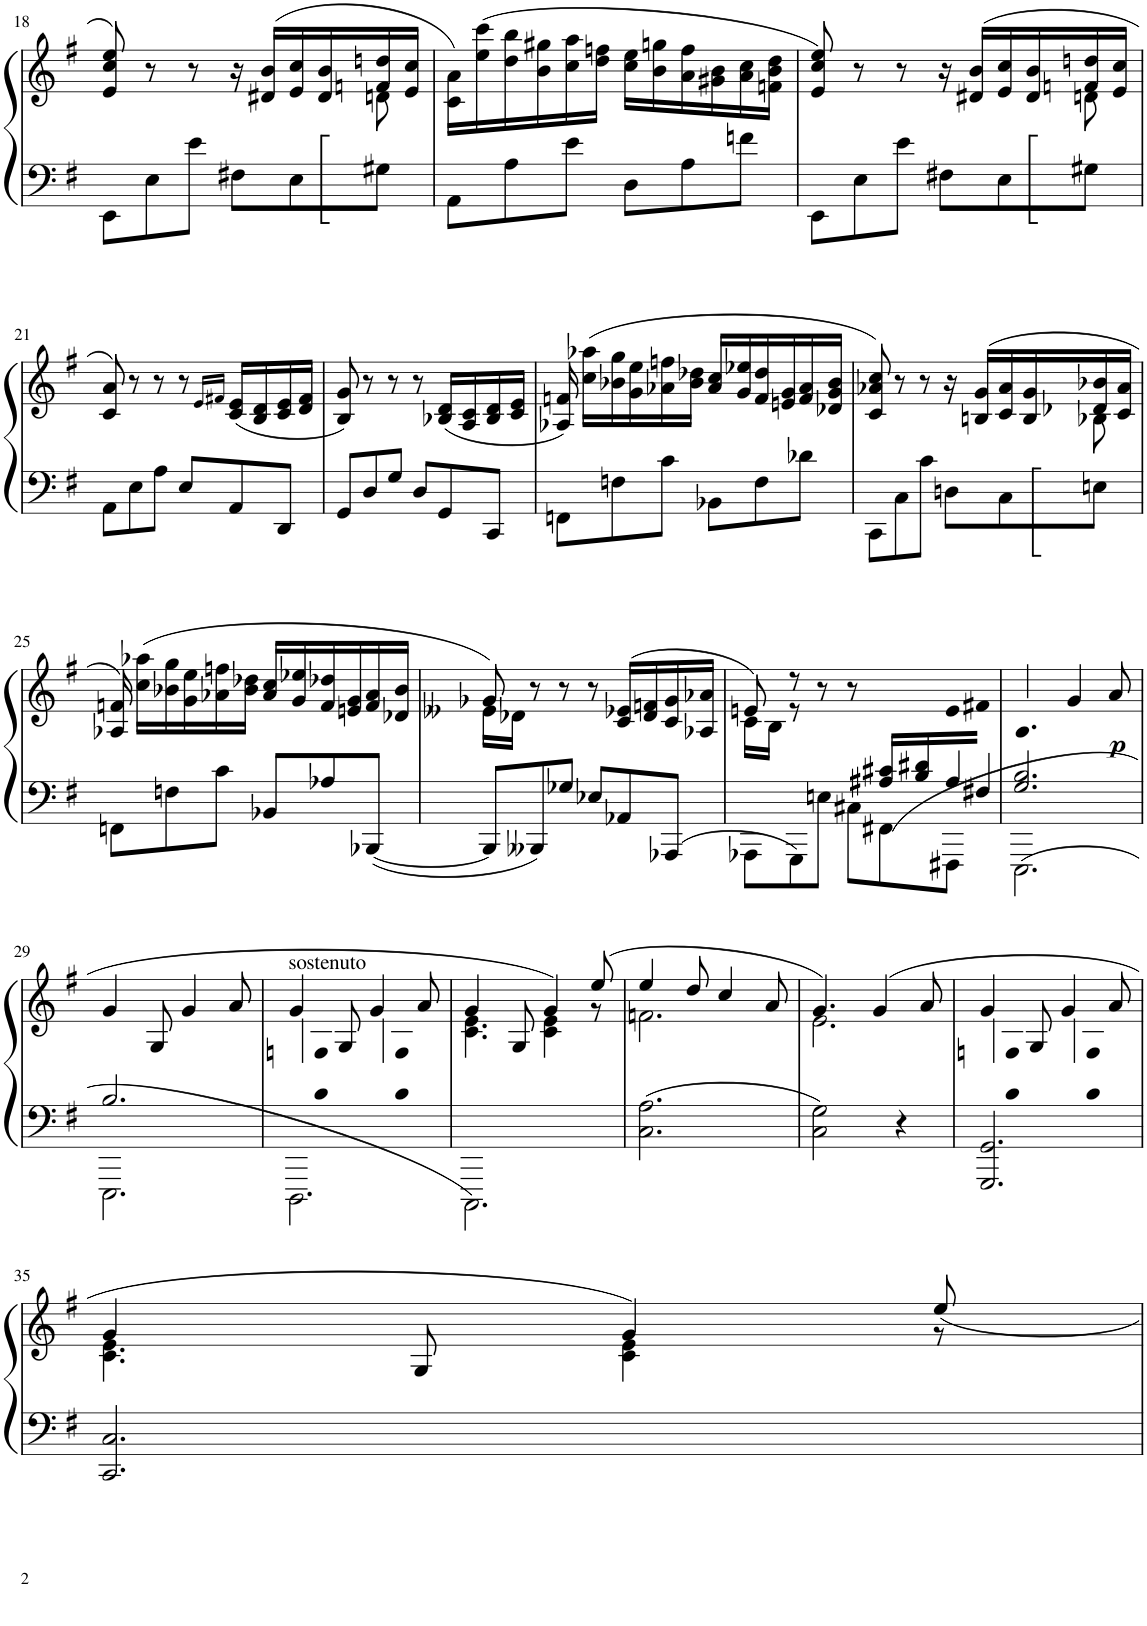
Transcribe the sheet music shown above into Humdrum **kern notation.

**kern	**kern	**dynam
*part1	*part1	*part1
*staff2	*staff1	*staff1/2
*I"Piano	*	*
*I'Pno	*	*
!!LO:PB:g=z
*clefF4	*clefG2	*
*k[f#]	*k[f#]	*
*M6/8	*M6/8	*
=18	=18	=18
*	*^	*
8EE\L	8e/ 8cc/ 8ee/	8ryy	.
*	*v	*v	*
8E\	8r	.
8e\J	8r	.
8F#X\L	16r	.
.	(16d#X/ 16b/LL	.
8E\	16e/ 16cc/	.
.	16d#/ 16b/	.
*	*^	*
8G#X\J	16fn/ 16ddn/	8dn\	.
.	16e/ 16cc/JJ	.	.
*	*v	*v	*
=19	=19	=19
8AA\L	16c\ 16a\LL)	.
.	(16ee\ 16ccc\	.
8A\	16dd\ 16bb\	.
.	16b\ 16gg#X\	.
8e\J	16cc\ 16aa\	.
.	16dd\ 16ffn\JJ	.
8D\L	16cc\ 16ee\LL	.
.	16b\ 16ggn\	.
8A\	16a\ 16ff\	.
.	16g#X\ 16b\	.
8fn\J	16a\ 16cc\	.
.	16fn\ 16b\ 16dd\JJ	.
=20	=20	=20
*	*^	*
8EE\L	8e/ 8cc/ 8ee/)	8ryy	.
*	*v	*v	*
8E\	8r	.
8e\J	8r	.
8F#X\L	16r	.
.	(16d#X/ 16b/LL	.
8E\	16e/ 16cc/	.
.	16d#/ 16b/	.
*	*^	*
8G#X\J	16fn/ 16ddn/	8dn\	.
.	16e/ 16cc/JJ	.	.
*	*v	*v	*
!!LO:LB:g=z
=21	=21	=21
8AA\L	8c/ 8a/)	.
8E\	8r	.
8A\J	8r	.
8E/L	8r	.
.	16qe/LL	.
.	16qf#X/JJ	.
8AA/	(16c/ 16e/LL	.
.	16B/ 16d/	.
8DD/J	16c/ 16e/	.
.	16d/ 16f#/JJ	.
=22	=22	=22
8GG/L	8B/ 8g/)	.
8D/	8r	.
8G/J	8r	.
8D/L	8r	.
8GG/	(16B-X/ 16d/LL	.
.	16A/ 16c/	.
8CC/J	16B-/ 16d/	.
.	16c/ 16e/JJ	.
=23	=23	=23
8FFn\L	16A-X/ 16fn/)	.
.	(16cc\ 16aa-X\LL	.
8Fn\	16b-X\ 16gg\	.
.	16g\ 16ee\	.
8c\J	16a-X\ 16ffn\	.
.	16b-\ 16dd-X\JJ	.
8BB-X\L	16a-/ 16cc/LL	.
.	16g/ 16ee-X/	.
8F\	16f/ 16dd-/	.
.	16en/ 16g/	.
8d-X\J	16f/ 16a-/	.
.	16d-X/ 16g/ 16b-/JJ	.
=24	=24	=24
*	*^	*
8CC\L	8c/ 8a-X/ 8cc/)	8ryy	.
*	*v	*v	*
8C\	8r	.
8c\J	8r	.
8Dn\L	16r	.
.	(16Bn/ 16g/LL	.
8C\	16c/ 16a-/	.
.	16B/ 16g/	.
*	*^	*
8En\J	16d-X/ 16b-X/	8B-X\	.
.	16c/ 16a-/JJ	.	.
*	*v	*v	*
!!LO:LB:g=z
=25	=25	=25
8FFn\L	16A-X/ 16fn/)	.
.	(16cc\ 16aa-X\LL	.
8Fn\	16b-X\ 16gg\	.
.	16g\ 16ee\	.
8c\J	16a-X\ 16ffn\	.
.	16b-\ 16dd-X\JJ	.
8BB-X/L	16a-/ 16cc/LL	.
.	16g/ 16ee-X/	.
8A-X/	16f/ 16dd-X/	.
.	16en/ 16g/	.
[8BBB-X/J	16f/ 16a-/	.
.	16d-X/ 16b-/JJ	.
=26	=26	=26
*	*^	*
8BBB-/L]	8g-X/)	16e--X\LL	.
.	.	16d-X\JJ	.
8BBB--X/	8r	2ryy	.
8G-X/J	8r	.	.
8E-X/L	8r	.	.
8AA-X/	(16c/ 16e-X/LL	.	.
.	16d-/ 16fn/	.	.
8AAA-X/J	16c/ 16g-/	8ryy	.
.	16A-X/ 16a-X/JJ	.	.
=27	=27	=27	=27
*^	*	*	*
*	*^	*	*	*
2ryy	8ryy	8AAA-X\L	8en/)	16c\LL	.
.	.	.	.	16B\JJ	.
.	8ryy@	8GGG\	8r	8r	.
.	8ryy@	8En\J	8r	2ryy	.
.	8ryy@	8C#X\L	8r	.	.
(16A#X/ 16c#X/LL	16ryy@	8FF#X\	8ryy	.	.
16B/ 16d#X/	16ryy@	.	.	.	.
8ryy	16A#/LL	8FFF#X\J	16e	.	.
.	16F#X/JJ	.	16f#XJJ	.	.
*	*v	*v	*	*	*
*	*	*v	*v	*
=28	=28	=28	=28
2.G/ 2.B/	2.EEE\	4.g/	.
!	!	!	!LO:DY:b
.	.	4g/	p
.	.	8a/	.
!!LO:LB:g=z
=29	=29	=29	=29
2.B/	2.EEE\	4g/	.
.	.	8G/	.
.	.	4g/	.
.	.	8a/	.
*v	*v	*	*
=30	=30	=30
*	*^	*
!	!LO:TX:a:t=sostenuto	!	!
2.DDD\	4g/	4.B\ 4.fn\	.
.	8G/	.	.
.	4g/	4.B\ 4.f\	.
.	8a/	.	.
=31	=31	=31	=31
2.CCC\	4g/	4.c\ 4.e\	.
.	8G/	.	.
.	4g/)	4c\ 4e\	.
.	(8ee/	8r	.
=32	=32	=32	=32
2.C\ 2.A\	4ee/	2.fn\	.
.	8dd/	.	.
.	4cc/	.	.
.	8a/	.	.
=33	=33	=33	=33
2C\ 2G\	4.g/)	2.e\	.
.	(4g/	.	.
4r	.	.	.
.	8a/	.	.
=34	=34	=34	=34
2.GGG/ 2.GG/	4g/	4.B\ 4.fn\	.
.	8G/	.	.
.	4g/	4.B\ 4.f\	.
.	8a/	.	.
!!LO:LB:g=z	!!
=35	=35	=35	=35
2.CC/ 2.C/	4g/	4.c\ 4.e\	.
.	8G/	.	.
.	4g/)	4c\ 4e\	.
.	8ee/	8r	.
*	*v	*v	*
=	=	=
*-	*-	*-
